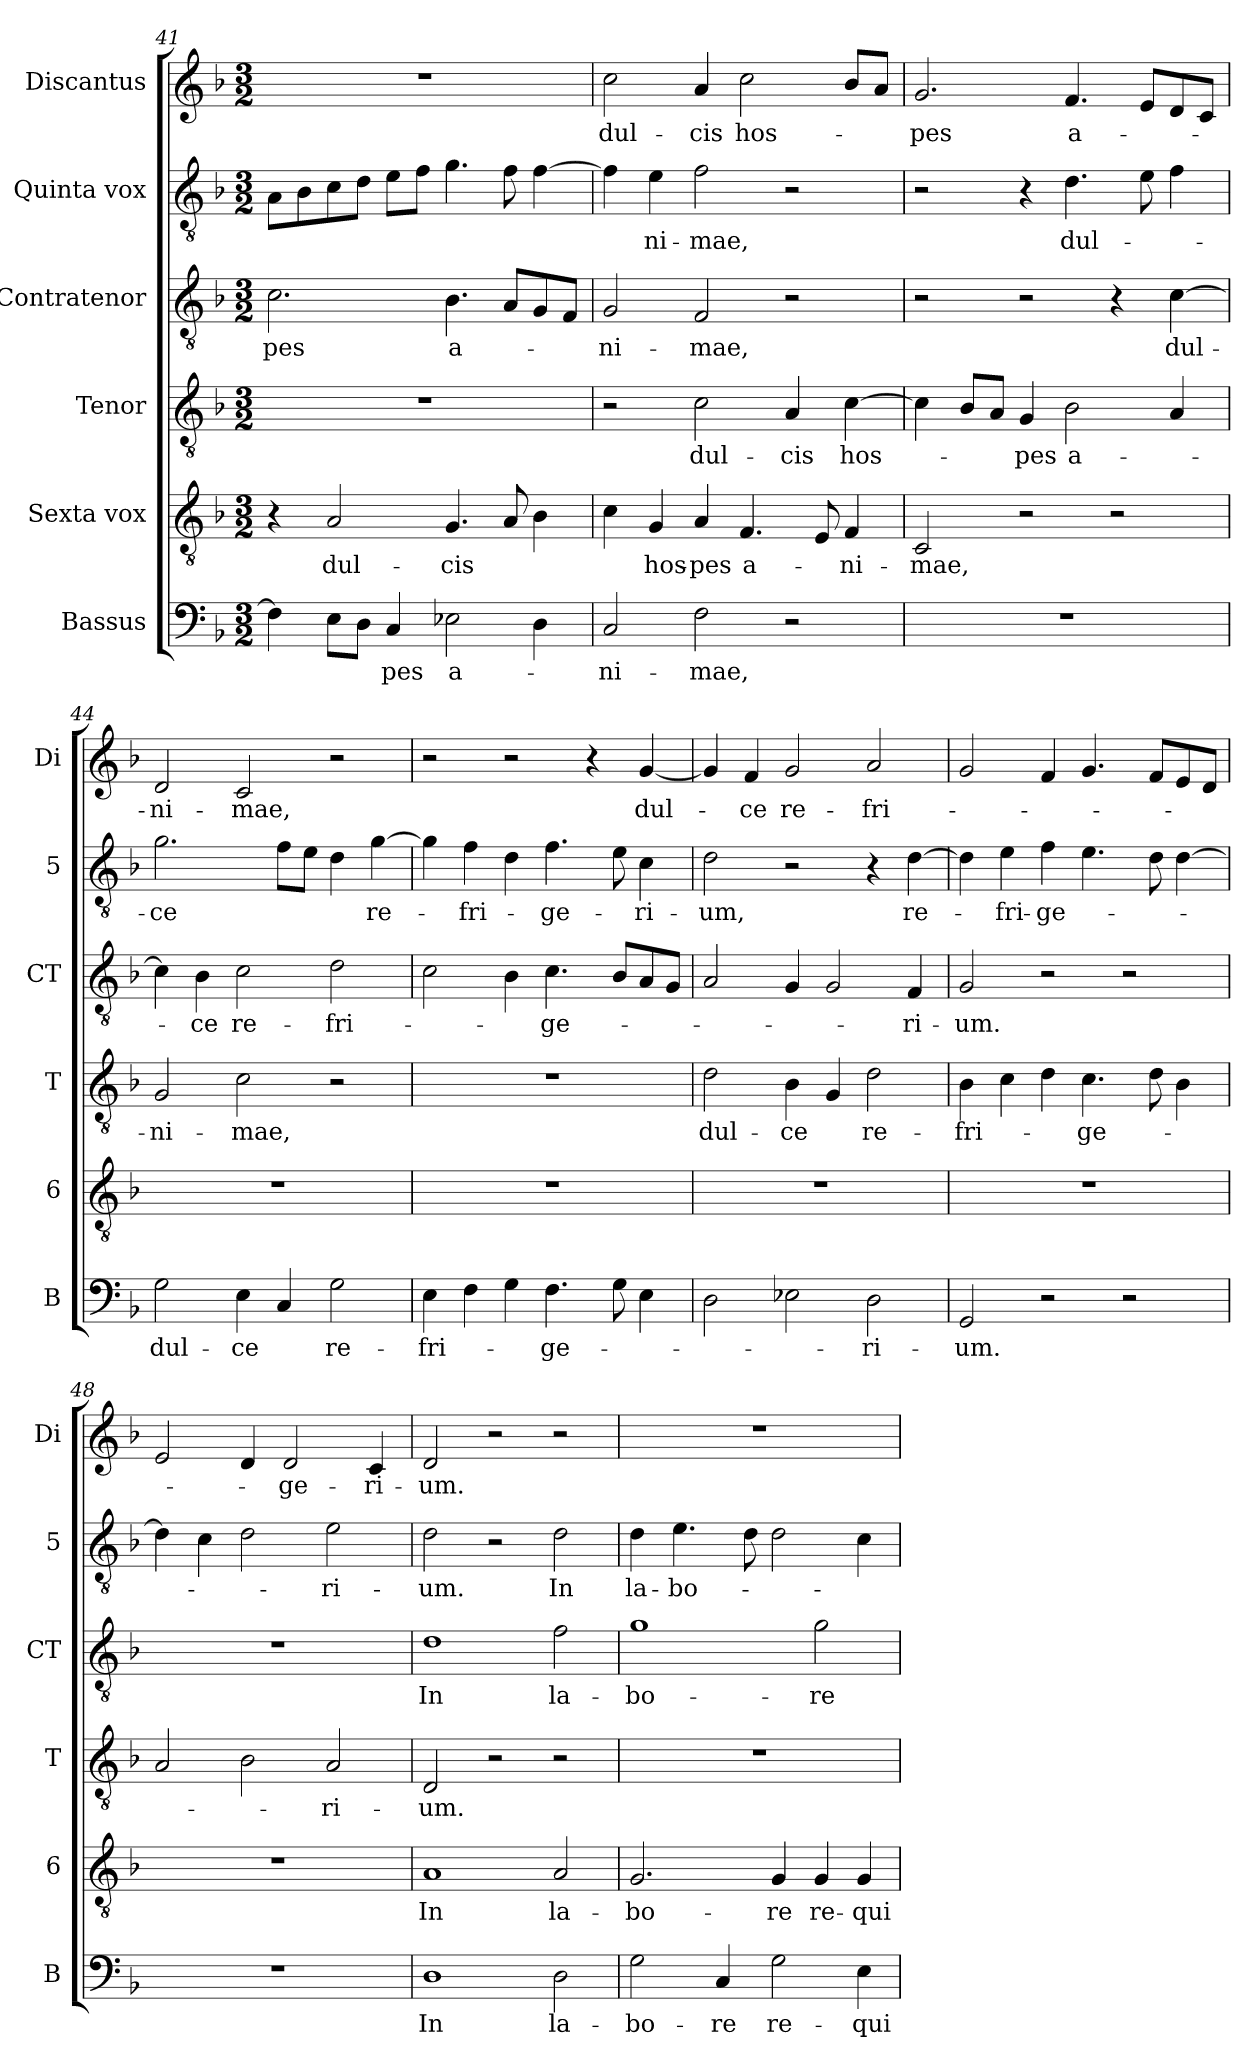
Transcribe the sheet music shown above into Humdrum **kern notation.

**kern	**text	**kern	**text	**kern	**text	**kern	**text	**kern	**text	**kern	**text
*part6	*part6	*part5	*part5	*part4	*part4	*part3	*part3	*part2	*part2	*part1	*part1
*staff6	*staff6	*staff5	*staff5	*staff4	*staff4	*staff3	*staff3	*staff2	*staff2	*staff1	*staff1
*I"Bassus	*	*I"Sexta vox	*	*I"Tenor	*	*I"Contratenor	*	*I"Quinta vox	*	*I"Discantus	*
*I'B	*	*I'6	*	*I'T	*	*I'CT	*	*I'5	*	*I'Di	*
*clefF4	*	*clefGv2	*	*clefGv2	*	*clefGv2	*	*clefGv2	*	*clefG2	*
*k[b-]	*	*k[b-]	*	*k[b-]	*	*k[b-]	*	*k[b-]	*	*k[b-]	*
*F:	*	*F:	*	*F:	*	*F:	*	*F:	*	*F:	*
*M3/2	*	*M3/2	*	*M3/2	*	*M3/2	*	*M3/2	*	*M3/2	*
=41	=41	=41	=41	=41	=41	=41	=41	=41	=41	=41	=41
!	!	!	!	!	!	!	!LO:LY:b	!	!	!	!
4F\]	.	4r	.	1.r	.	2.c\	-pes	8A\L	.	1.r	.
.	.	.	.	.	.	.	.	8B-\	.	.	.
!	!	!	!LO:LY:b	!	!	!	!	!	!	!	!
8E\L	.	2A/	dul-	.	.	.	.	8c\	.	.	.
8D\J	.	.	.	.	.	.	.	8d\J	.	.	.
!	!LO:LY:b	!	!	!	!	!	!	!	!	!	!
4C/	-pes	.	.	.	.	.	.	8e\L	.	.	.
.	.	.	.	.	.	.	.	8f\J	.	.	.
!	!LO:LY:b	!	!LO:LY:b	!	!	!	!LO:LY:b	!	!	!	!
2E-X\	a-	4.G/	-cis	.	.	4.B-\	a-	4.g\	.	.	.
.	.	8A/	.	.	.	8A/L	.	8f\	.	.	.
4D\	.	4B-\	.	.	.	8G/	.	[4f\	.	.	.
.	.	.	.	.	.	8F/J	.	.	.	.	.
=42	=42	=42	=42	=42	=42	=42	=42	=42	=42	=42	=42
!	!LO:LY:b	!	!	!	!	!	!LO:LY:b	!	!	!	!LO:LY:b
2C/	-ni-	4c\	.	2r	.	2G/	-ni-	4f\]	.	2cc\	dul-
!	!	!	!LO:LY:b	!	!	!	!	!	!LO:LY:b	!	!
.	.	4G/	hos-	.	.	.	.	4e\	-ni-	.	.
!	!LO:LY:b	!	!LO:LY:b	!	!LO:LY:b	!	!LO:LY:b	!	!LO:LY:b	!	!LO:LY:b
2F\	-mae,	4A/	-pes	2c\	dul-	2F/	-mae,	2f\	-mae,	4a/	-cis
!	!	!	!LO:LY:b	!	!	!	!	!	!	!	!LO:LY:b
.	.	4.F/	a-	.	.	.	.	.	.	2cc\	hos-
!	!	!	!	!	!LO:LY:b	!	!	!	!	!	!
2r	.	.	.	4A/	-cis	2r	.	2r	.	.	.
.	.	8E/	.	.	.	.	.	.	.	.	.
!	!	!	!LO:LY:b	!	!LO:LY:b	!	!	!	!	!	!
.	.	4F/	-ni-	[4c\	hos-	.	.	.	.	8b-/L	.
.	.	.	.	.	.	.	.	.	.	8a/J	.
!!LO:LB:g=z
=43	=43	=43	=43	=43	=43	=43	=43	=43	=43	=43	=43
!	!	!	!LO:LY:b	!	!	!	!	!	!	!	!LO:LY:b
1.r	.	2C/	-mae,	4c\]	.	2r	.	2r	.	2.g/	-pes
.	.	.	.	8B-/L	.	.	.	.	.	.	.
.	.	.	.	8A/J	.	.	.	.	.	.	.
!	!	!	!	!	!LO:LY:b	!	!	!	!	!	!
.	.	2r	.	4G/	-pes	2r	.	4r	.	.	.
!	!	!	!	!	!LO:LY:b	!	!	!	!LO:LY:b	!	!LO:LY:b
.	.	.	.	2B-\	a-	.	.	4.d\	dul-	4.f/	a-
.	.	2r	.	.	.	4r	.	.	.	.	.
.	.	.	.	.	.	.	.	8e\	.	8e/L	.
!	!	!	!	!	!	!	!LO:LY:b	!	!	!	!
.	.	.	.	4A/	.	[4c\	dul-	4f\	.	8d/	.
.	.	.	.	.	.	.	.	.	.	8c/J	.
=44	=44	=44	=44	=44	=44	=44	=44	=44	=44	=44	=44
!	!LO:LY:b	!	!	!	!LO:LY:b	!	!	!	!LO:LY:b	!	!LO:LY:b
2G\	dul-	1.r	.	2G/	-ni-	4c\]	.	2.g\	-ce	2d/	-ni-
!	!	!	!	!	!	!	!LO:LY:b	!	!	!	!
.	.	.	.	.	.	4B-\	-ce	.	.	.	.
!	!LO:LY:b	!	!	!	!LO:LY:b	!	!LO:LY:b	!	!	!	!LO:LY:b
4E\	-ce	.	.	2c\	-mae,	2c\	re-	.	.	2c/	-mae,
4C/	.	.	.	.	.	.	.	8f\L	.	.	.
.	.	.	.	.	.	.	.	8e\J	.	.	.
!	!LO:LY:b	!	!	!	!	!	!LO:LY:b	!	!	!	!
2G\	re-	.	.	2r	.	2d\	-fri-	4d\	.	2r	.
!	!	!	!	!	!	!	!	!	!LO:LY:b	!	!
.	.	.	.	.	.	.	.	[4g\	re-	.	.
=45	=45	=45	=45	=45	=45	=45	=45	=45	=45	=45	=45
!	!LO:LY:b	!	!	!	!	!	!	!	!	!	!
4E\	-fri-	1.r	.	1.r	.	2c\	.	4g\]	.	2r	.
!	!	!	!	!	!	!	!	!	!LO:LY:b	!	!
4F\	.	.	.	.	.	.	.	4f\	-fri-	.	.
4G\	.	.	.	.	.	4B-\	.	4d\	.	2r	.
!	!LO:LY:b	!	!	!	!	!	!LO:LY:b	!	!LO:LY:b	!	!
4.F\	-ge-	.	.	.	.	4.c\	-ge-	4.f\	-ge-	.	.
.	.	.	.	.	.	.	.	.	.	4r	.
8G\	.	.	.	.	.	8B-/L	.	8e\	.	.	.
!	!	!	!	!	!	!	!	!	!LO:LY:b	!	!LO:LY:b
4E\	.	.	.	.	.	8A/	.	4c\	-ri-	[4g/	dul-
.	.	.	.	.	.	8G/J	.	.	.	.	.
=46	=46	=46	=46	=46	=46	=46	=46	=46	=46	=46	=46
!	!	!	!	!	!LO:LY:b	!	!	!	!LO:LY:b	!	!
2D\	.	1.r	.	2d\	dul-	2A/	.	2d\	-um,	4g/]	.
!	!	!	!	!	!	!	!	!	!	!	!LO:LY:b
.	.	.	.	.	.	.	.	.	.	4f/	-ce
!	!	!	!	!	!LO:LY:b	!	!	!	!	!	!LO:LY:b
2E-X\	.	.	.	4B-\	-ce	4G/	.	2r	.	2g/	re-
.	.	.	.	4G/	.	2G/	.	.	.	.	.
!	!LO:LY:b	!	!	!	!LO:LY:b	!	!	!	!	!	!LO:LY:b
2D\	-ri-	.	.	2d\	re-	.	.	4r	.	2a/	-fri-
!	!	!	!	!	!	!	!LO:LY:b	!	!LO:LY:b	!	!
.	.	.	.	.	.	4F/	-ri-	[4d\	re-	.	.
=47	=47	=47	=47	=47	=47	=47	=47	=47	=47	=47	=47
!	!LO:LY:b	!	!	!	!LO:LY:b	!	!LO:LY:b	!	!	!	!
2GG/	-um.	1.r	.	4B-\	-fri-	2G/	-um.	4d\]	.	2g/	.
!	!	!	!	!	!	!	!	!	!LO:LY:b	!	!
.	.	.	.	4c\	.	.	.	4e\	-fri-	.	.
!	!	!	!	!	!	!	!	!	!LO:LY:b	!	!
2r	.	.	.	4d\	.	2r	.	4f\	-ge-	4f/	.
!	!	!	!	!	!LO:LY:b	!	!	!	!	!	!
.	.	.	.	4.c\	-ge-	.	.	4.e\	.	4.g/	.
2r	.	.	.	.	.	2r	.	.	.	.	.
.	.	.	.	8d\	.	.	.	8d\	.	8f/L	.
.	.	.	.	4B-\	.	.	.	[4d\	.	8e/	.
.	.	.	.	.	.	.	.	.	.	8d/J	.
=48	=48	=48	=48	=48	=48	=48	=48	=48	=48	=48	=48
1.r	.	1.r	.	2A/	.	1.r	.	4d\]	.	2e/	.
.	.	.	.	.	.	.	.	4c\	.	.	.
.	.	.	.	2B-\	.	.	.	2d\	.	4d/	.
!	!	!	!	!	!	!	!	!	!	!	!LO:LY:b
.	.	.	.	.	.	.	.	.	.	2d/	-ge-
!	!	!	!	!	!LO:LY:b	!	!	!	!LO:LY:b	!	!
.	.	.	.	2A/	-ri-	.	.	2e\	-ri-	.	.
!	!	!	!	!	!	!	!	!	!	!	!LO:LY:b
.	.	.	.	.	.	.	.	.	.	4c/	-ri-
!!LO:PB:g=z
=49	=49	=49	=49	=49	=49	=49	=49	=49	=49	=49	=49
!	!LO:LY:b	!	!LO:LY:b	!	!LO:LY:b	!	!LO:LY:b	!	!LO:LY:b	!	!LO:LY:b
1D	In	1A	In	2D/	-um.	1d	In	2d\	-um.	2d/	-um.
.	.	.	.	2r	.	.	.	2r	.	2r	.
!	!LO:LY:b	!	!LO:LY:b	!	!	!	!LO:LY:b	!	!LO:LY:b	!	!
2D\	la-	2A/	la-	2r	.	2f\	la-	2d\	In	2r	.
=50	=50	=50	=50	=50	=50	=50	=50	=50	=50	=50	=50
!	!LO:LY:b	!	!LO:LY:b	!	!	!	!LO:LY:b	!	!LO:LY:b	!	!
2G\	-bo-	2.G/	-bo-	1.r	.	1g	-bo-	4d\	la-	1.r	.
!	!	!	!	!	!	!	!	!	!LO:LY:b	!	!
.	.	.	.	.	.	.	.	4.e\	-bo-	.	.
!	!LO:LY:b	!	!	!	!	!	!	!	!	!	!
4C/	-re	.	.	.	.	.	.	.	.	.	.
.	.	.	.	.	.	.	.	8d\	.	.	.
!	!LO:LY:b	!	!LO:LY:b	!	!	!	!	!	!	!	!
2G\	re-	4G/	-re	.	.	.	.	2d\	.	.	.
!	!	!	!LO:LY:b	!	!	!	!LO:LY:b	!	!	!	!
.	.	4G/	re-	.	.	2g\	-re	.	.	.	.
!	!LO:LY:b	!	!LO:LY:b	!	!	!	!	!	!	!	!
4E\	-qui-	4G/	-qui-	.	.	.	.	4c\	.	.	.
=	=	=	=	=	=	=	=	=	=	=	=
*-	*-	*-	*-	*-	*-	*-	*-	*-	*-	*-	*-
